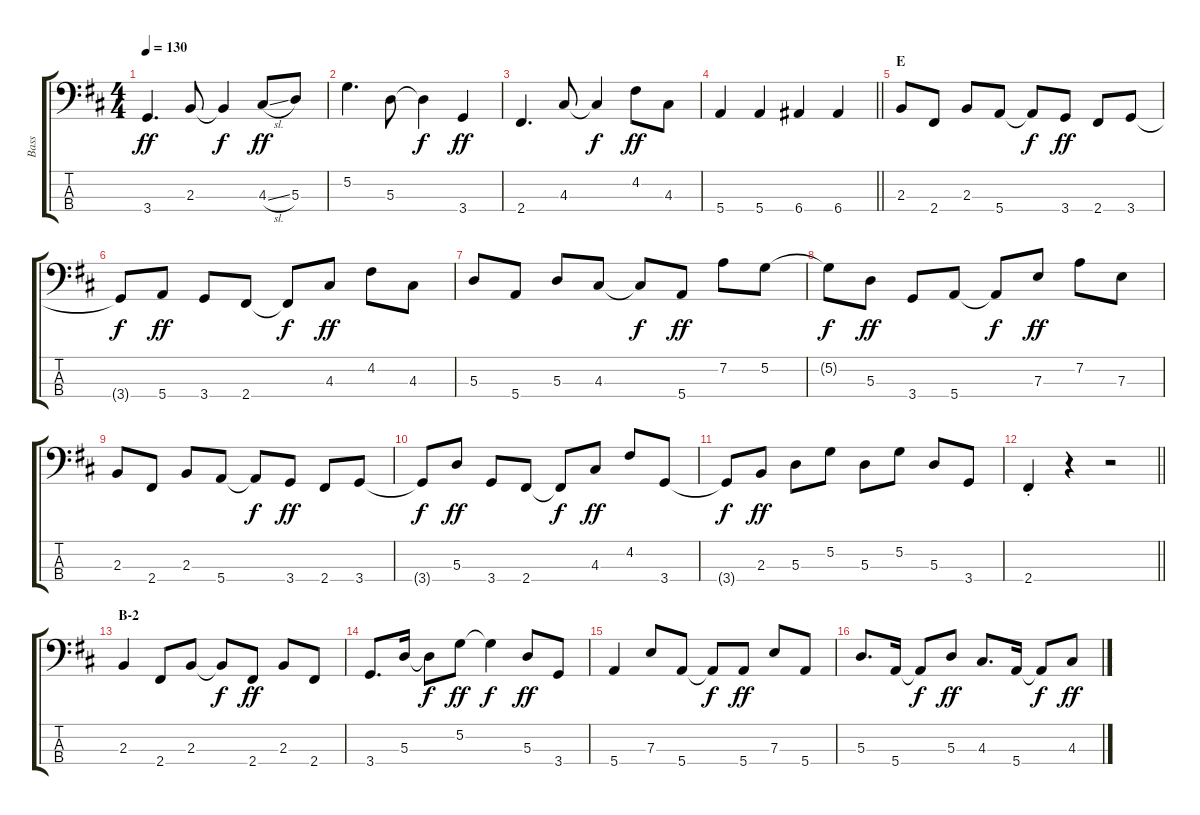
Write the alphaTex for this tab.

\track ("Bass" "Bass") {instrument electricbasspick}
\staff {score tabs}
\tuning (G2 D2 A1 E1) {hide}
\ts (4 4)
\tempo 130
\clef f4
\ks d
3.4.4{d dy ff} 2.3.8 2.3{t}.4{dy f} 4.3{sl}.8{dy ff} 5.3.8 |
5.2.4{d} 5.3.8 5.3{t}.4{dy f} 3.4.4{dy ff} |
2.4.4{d} 4.3.8 4.3{t}.4{dy f} 4.2.8{dy ff} 4.3.8 |
\barLineRight lightlight
5.4.4 5.4.4 6.4.4 6.4.4 |
\section ("" "E")
2.3.8 2.4.8 2.3.8 5.4.8 5.4{t}.8{dy f} 3.4.8{dy ff} 2.4.8 3.4.8 |
3.4{t}.8{dy f} 5.4.8{dy ff} 3.4.8 2.4.8 2.4{t}.8{dy f} 4.3.8{dy ff} 4.2.8 4.3.8 |
5.3.8 5.4.8 5.3.8 4.3.8 4.3{t}.8{dy f} 5.4.8{dy ff} 7.2.8 5.2.8 |
5.2{t}.8{dy f} 5.3.8{dy ff} 3.4.8 5.4.8 5.4{t}.8{dy f} 7.3.8{dy ff} 7.2.8 7.3.8 |
2.3.8 2.4.8 2.3.8 5.4.8 5.4{t}.8{dy f} 3.4.8{dy ff} 2.4.8 3.4.8 |
3.4{t}.8{dy f} 5.3.8{dy ff} 3.4.8 2.4.8 2.4{t}.8{dy f} 4.3.8{dy ff} 4.2.8 3.4.8 |
3.4{t}.8{dy f} 2.3.8{dy ff} 5.3.8 5.2.8 5.3.8 5.2.8 5.3.8 3.4.8 |
\barLineRight lightlight
2.4{st}.4 r.4 r.2 |
\section ("" "B-2")
2.3.4 2.4.8 2.3.8 2.3{t}.8{dy f} 2.4.8{dy ff} 2.3.8 2.4.8 |
3.4.8{d} 5.3.16 5.3{t}.8{dy f} 5.2.8{dy ff} 5.2{t}.4{dy f} 5.3.8{dy ff} 3.4.8 |
5.4.4 7.3.8 5.4.8 5.4{t}.8{dy f} 5.4.8{dy ff} 7.3.8 5.4.8 |
5.3.8{d} 5.4.16 5.4{t}.8{dy f} 5.3.8{dy ff} 4.3.8{d} 5.4.16 5.4{t}.8{dy f} 4.3.8{dy ff}
